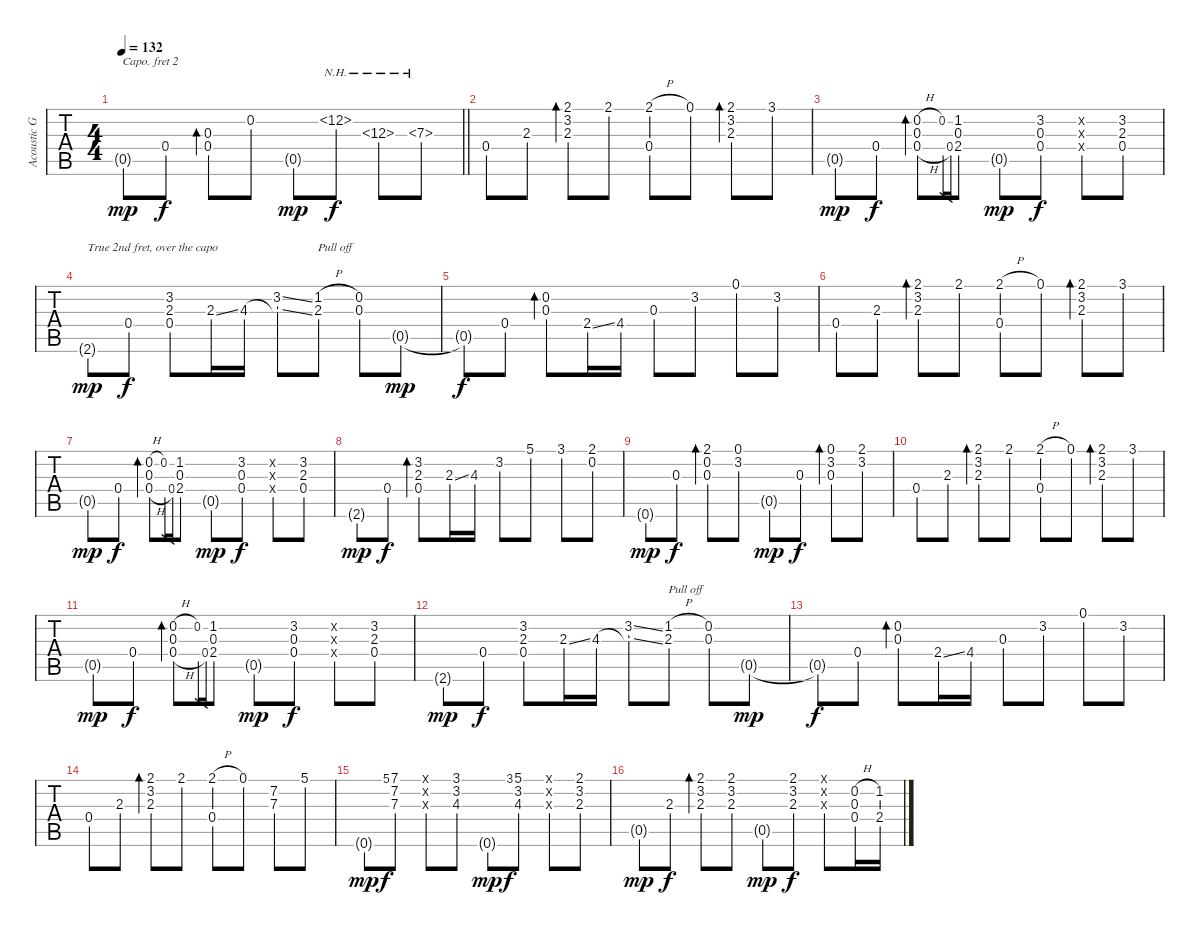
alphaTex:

\track ("Acoustic Guitar" "Acoustic G") {instrument acousticguitarsteel}
\staff {tabs}
\capo 2
\tuning (E4 B3 G3 D3 A2 Gb2) {hide}
\ts (4 4)
\tempo 132
\clef g2
\barLineRight lightlight
\ks c
0.5{g}.8{dy mp} 0.4.8{dy f} (0.3{rf 3} 0.4).8{bd 60} 0.2.8 0.5{g}.8{dy mp} 12.2{nh}.8{dy f} 12.3{nh}.8 7.3{nh}.8 |
0.4.8 2.3.8 (2.1 3.2 2.3{rf 3}).8{bd 60} 2.1{rf 4}.8 (2.1{h rf 3} 0.4{rf 1}).8 0.1.8 (2.1 3.2 2.3).8{bd 60} 3.1.8 |
0.5{g}.8{dy mp} 0.4.8{dy f} (0.2{h} 0.3 0.4{h}).8{bd 60} 0.2.16{gr} 0.4.16{gr} (1.2 0.3 2.4).8 0.5{g}.8{dy mp} (3.2 0.3 0.4).8{dy f} (0.2{x} 0.3{x} 0.4{x}).8 (3.2 2.3 0.4).8 |
2.6{g}.8{txt "True 2nd fret, over the capo" dy mp} 0.4.8{dy f} (3.2 2.3 0.4).8 2.3{ss}.16 4.3.16 (3.2{ss} 4.3{ss t}).8 (1.2{h} 2.3{h}).8{txt "Pull off"} (0.2 0.3).8 0.5{g}.8{dy mp} |
0.5{t}.8{dy f} 0.4.8 (0.2{rf 3} 0.3).8{bd 60} 2.4{ss}.16 4.4.16 0.3.8 3.2.8 0.1.8 3.2.8 |
0.4.8 2.3.8 (2.1 3.2 2.3{rf 3}).8{bd 60} 2.1{rf 4}.8 (2.1{h rf 3} 0.4{rf 1}).8 0.1.8 (2.1 3.2 2.3).8{bd 60} 3.1.8 |
0.5{g}.8{dy mp} 0.4.8{dy f} (0.2{h} 0.3 0.4{h}).8{bd 60} 0.2.16{gr} 0.4.16{gr} (1.2 0.3 2.4).8 0.5{g}.8{dy mp} (3.2 0.3 0.4).8{dy f} (0.2{x} 0.3{x} 0.4{x}).8 (3.2 2.3 0.4).8 |
2.6{g}.8{dy mp} 0.4.8{dy f} (3.2 2.3 0.4).8{bd 60} 2.3{ss}.16 4.3.16 3.2.8 5.1.8 3.1.8 (2.1 0.2).8 |
0.6{g}.8{dy mp} 0.3.8{dy f} (2.1 0.2 0.3).8{bd 60} (0.1 3.2).8 0.5{g}.8{dy mp} 0.3.8{dy f} (0.1 3.2 0.3).8{bd 60} (2.1 3.2).8 |
0.4.8 2.3.8 (2.1 3.2 2.3{rf 3}).8{bd 60} 2.1{rf 4}.8 (2.1{h rf 3} 0.4{rf 1}).8 0.1.8 (2.1 3.2 2.3).8{bd 60} 3.1.8 |
0.5{g}.8{dy mp} 0.4.8{dy f} (0.2{h} 0.3 0.4{h}).8{bd 60} 0.2.16{gr} 0.4.16{gr} (1.2 0.3 2.4).8 0.5{g}.8{dy mp} (3.2 0.3 0.4).8{dy f} (0.2{x} 0.3{x} 0.4{x}).8 (3.2 2.3 0.4).8 |
2.6{g}.8{dy mp} 0.4.8{dy f} (3.2 2.3 0.4).8 2.3{ss}.16 4.3.16 (3.2{ss} 4.3{ss t}).8 (1.2{h} 2.3{h}).8{txt "Pull off"} (0.2 0.3).8 0.5{g}.8{dy mp} |
0.5{t}.8{dy f} 0.4.8 (0.2{rf 3} 0.3).8{bd 60} 2.4{ss}.16 4.4.16 0.3.8 3.2.8 0.1.8 3.2.8 |
0.4.8 2.3.8 (2.1 3.2 2.3{rf 3}).8{bd 60} 2.1{rf 4}.8 (2.1{h rf 3} 0.4{rf 1}).8 0.1.8 (7.2 7.3).8 5.1.8 |
0.6{g}.8{dy mp} 5.1.8{gr dy f} (7.1 7.2 7.3).8 (0.1{x} 0.2{x} 0.3{x}).8 (3.1 3.2 4.3).8 0.6{g}.8{dy mp} 3.1.8{gr dy f} (5.1 3.2 4.3).8 (0.1{x} 0.2{x} 0.3{x}).8 (2.1 3.2 2.3).8 |
0.5{g}.8{dy mp} 2.3.8{dy f} (2.1 3.2 2.3).8{bd 60} (2.1 3.2 2.3).8 0.5{g}.8{dy mp} (2.1 3.2 2.3).8{dy f} (0.1{x} 0.2{x} 0.3{x}).8 (0.2{h} 0.3 0.4{h}).16 (1.2 2.4).16
